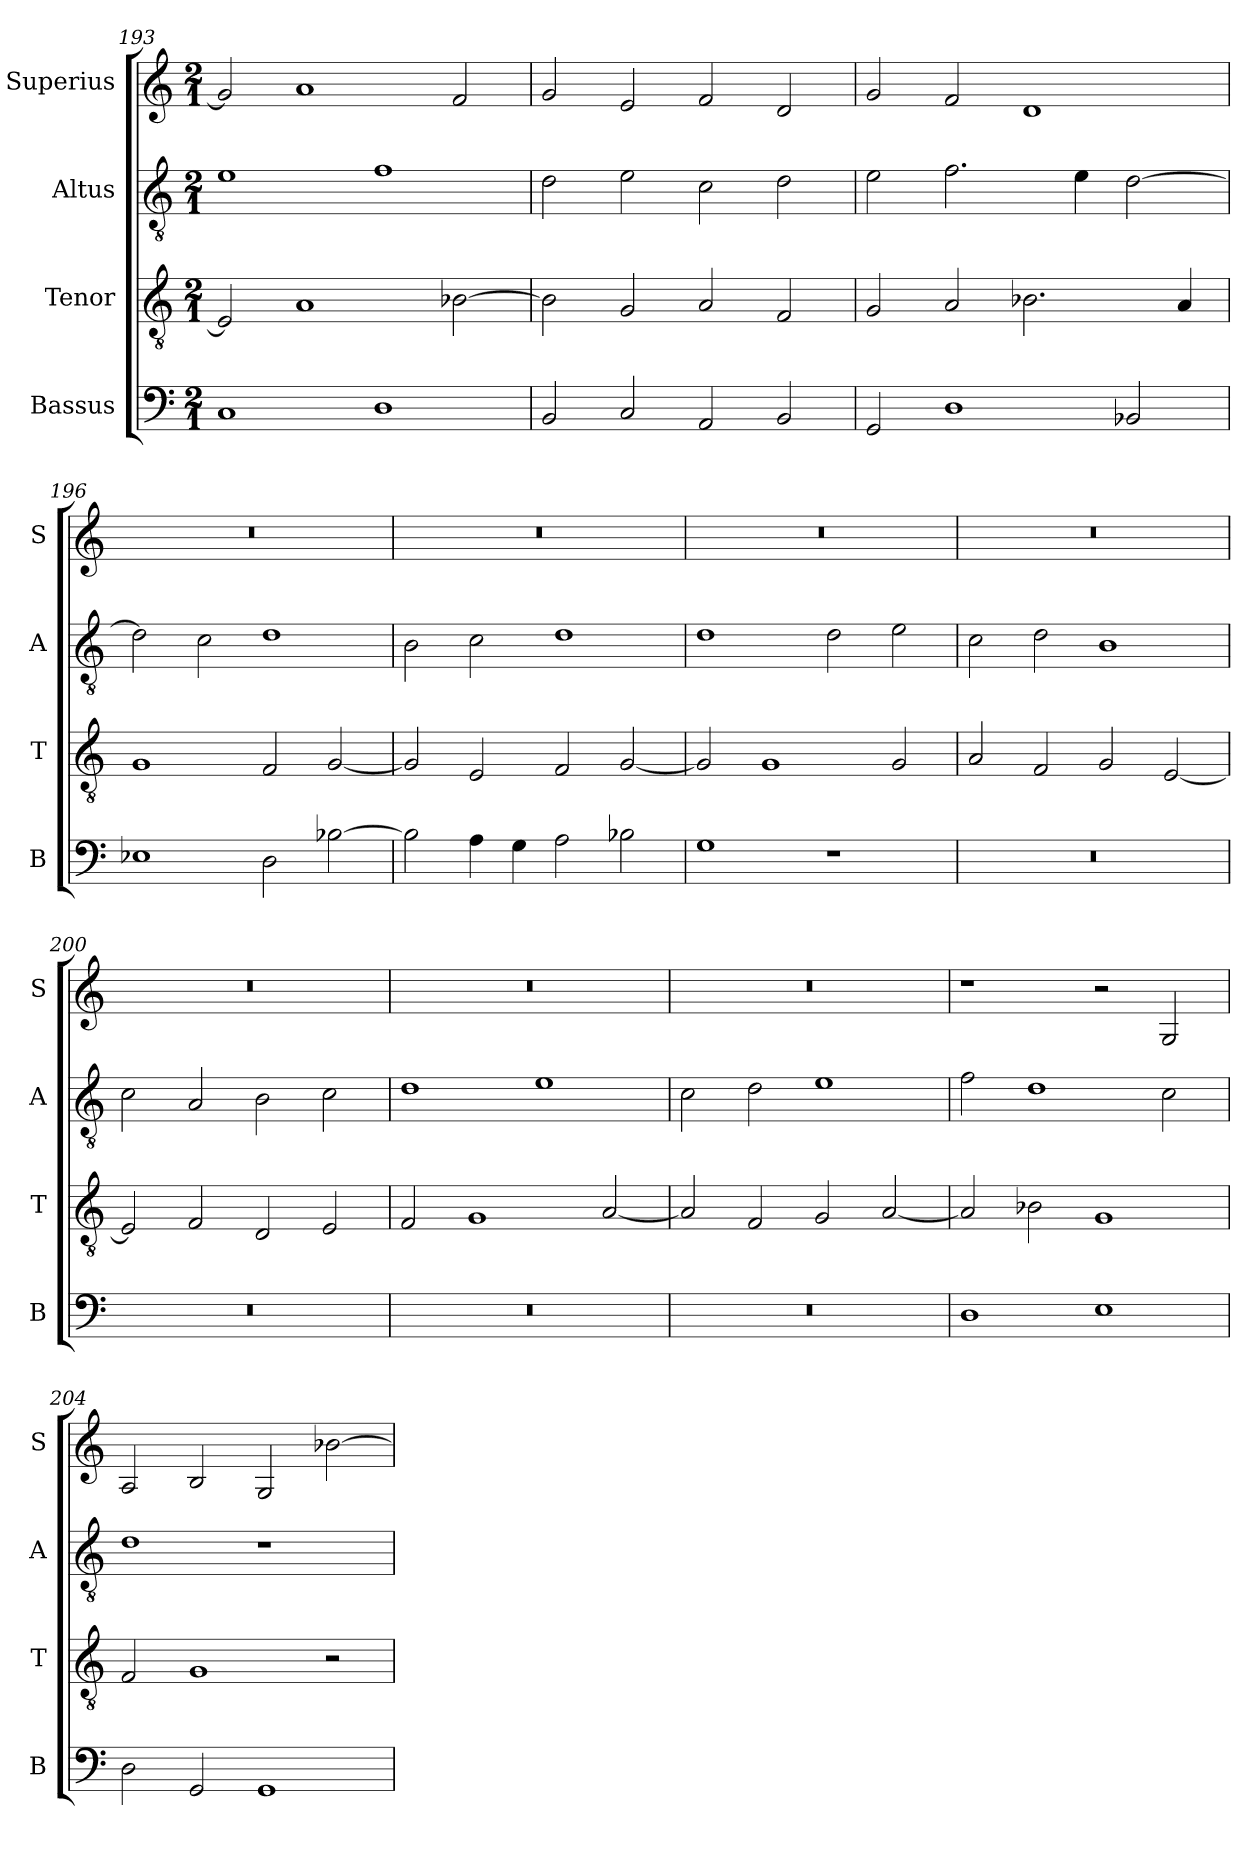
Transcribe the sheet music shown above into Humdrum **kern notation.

**kern	**kern	**kern	**kern
*part4	*part3	*part2	*part1
*staff4	*staff3	*staff2	*staff1
*I"Bassus	*I"Tenor	*I"Altus	*I"Superius
*I'B	*I'T	*I'A	*I'S
*clefF4	*clefGv2	*clefGv2	*clefG2
*k[]	*k[]	*k[]	*k[]
*M2/1	*M2/1	*M2/1	*M2/1
=193	=193	=193	=193
1C	2E/]	1e	2g/]
.	1A	.	1a
1D	.	1f	.
.	[2B-X\	.	2f/
=194	=194	=194	=194
2BB/	2B-\]	2d\	2g/
2C/	2G/	2e\	2e/
2AA/	2A/	2c\	2f/
2BB/	2F/	2d\	2d/
=195	=195	=195	=195
2GG/	2G/	2e\	2g/
1D	2A/	2.f\	2f/
.	2.B-X\	.	1d
.	.	4e\	.
2BB-X/	.	[2d\	.
.	4A/	.	.
=196	=196	=196	=196
1E-X	1G	2d\]	0r
.	.	2c\	.
2D\	2F/	1d	.
[2B-X\	[2G/	.	.
=197	=197	=197	=197
2B-\]	2G/]	2B\	0r
4A\	2E/	2c\	.
4G\	.	.	.
2A\	2F/	1d	.
2B-X\	[2G/	.	.
=198	=198	=198	=198
1G	2G/]	1d	0r
.	1G	.	.
1r	.	2d\	.
.	2G/	2e\	.
=199	=199	=199	=199
0r	2A/	2c\	0r
.	2F/	2d\	.
.	2G/	1B	.
.	[2E/	.	.
=200	=200	=200	=200
0r	2E/]	2c\	0r
.	2F/	2A/	.
.	2D/	2B\	.
.	2E/	2c\	.
=201	=201	=201	=201
0r	2F/	1d	0r
.	1G	.	.
.	.	1e	.
.	[2A/	.	.
=202	=202	=202	=202
0r	2A/]	2c\	0r
.	2F/	2d\	.
.	2G/	1e	.
.	[2A/	.	.
=203	=203	=203	=203
1D	2A/]	2f\	1r
.	2B-X\	1d	.
1E	1G	.	2r
.	.	2c\	2G/
=204	=204	=204	=204
2D\	2F/	1d	2A/
2GG/	1G	.	2B/
1GG	.	1r	2G/
.	2r	.	[2b-X\
=	=	=	=
*-	*-	*-	*-
